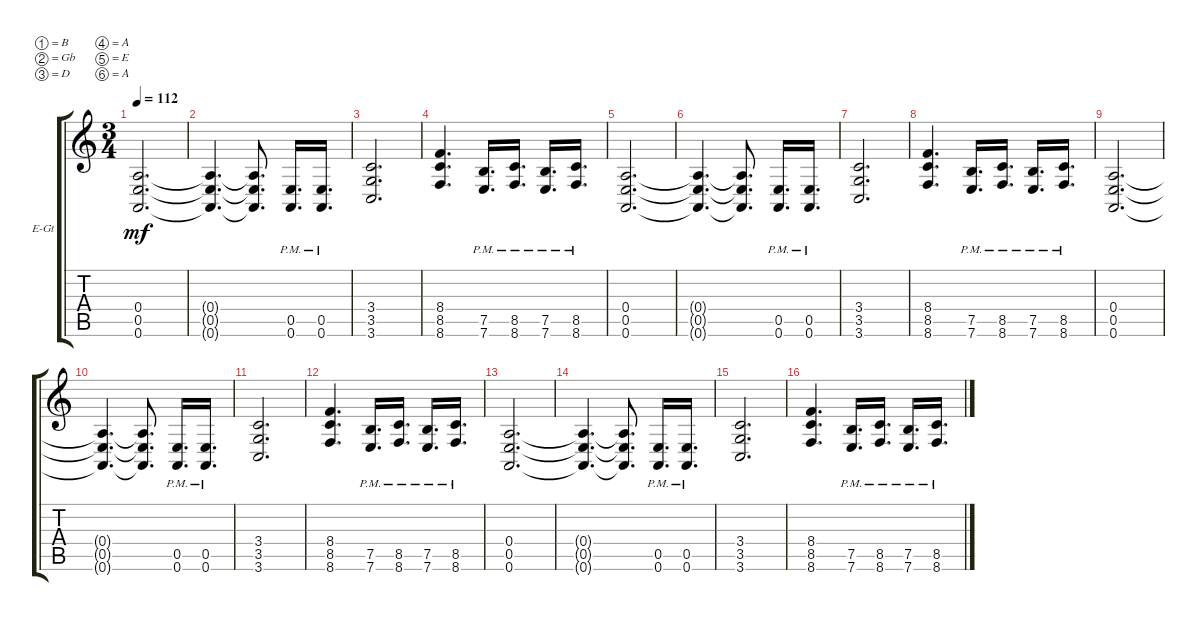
\bracketExtendMode groupsimilarinstruments
\firstSystemTrackNameOrientation horizontal
\otherSystemsTrackNameOrientation horizontal
\track ("Left" "E-Gt") {instrument distortionguitar}
\staff {score tabs}
\tuning (B3 Gb3 D3 A2 E2 A1)
\ts (3 4)
\tempo 112
\clef g2
\ks c
(0.6 0.5 0.4).2{d dy mf} |
(0.6{t} 0.5{t} 0.4{t}).4{d} (0.6{t} 0.5{t} 0.4{t}).8{d} (0.5{pm} 0.6{pm}).16{d} (0.6{pm} 0.5{pm}).16{d} |
(3.6 3.5 3.4).2{d} |
(8.6 8.5 8.4).4{d} (7.6{pm} 7.5{pm}).16{d} (8.6{pm} 8.5{pm}).16{d} (7.6{pm} 7.5{pm}).16{d} (8.6{pm} 8.5{pm}).16{d} |
(0.6 0.5 0.4).2{d} |
(0.6{t} 0.5{t} 0.4{t}).4{d} (0.6{t} 0.5{t} 0.4{t}).8{d} (0.5{pm} 0.6{pm}).16{d} (0.6{pm} 0.5{pm}).16{d} |
(3.6 3.5 3.4).2{d} |
(8.6 8.5 8.4).4{d} (7.6{pm} 7.5{pm}).16{d} (8.6{pm} 8.5{pm}).16{d} (7.6{pm} 7.5{pm}).16{d} (8.6{pm} 8.5{pm}).16{d} |
(0.6 0.5 0.4).2{d} |
(0.6{t} 0.5{t} 0.4{t}).4{d} (0.6{t} 0.5{t} 0.4{t}).8{d} (0.5{pm} 0.6{pm}).16{d} (0.6{pm} 0.5{pm}).16{d} |
(3.6 3.5 3.4).2{d} |
(8.6 8.5 8.4).4{d} (7.6{pm} 7.5{pm}).16{d} (8.6{pm} 8.5{pm}).16{d} (7.6{pm} 7.5{pm}).16{d} (8.6{pm} 8.5{pm}).16{d} |
(0.6 0.5 0.4).2{d} |
(0.6{t} 0.5{t} 0.4{t}).4{d} (0.6{t} 0.5{t} 0.4{t}).8{d} (0.5{pm} 0.6{pm}).16{d} (0.6{pm} 0.5{pm}).16{d} |
(3.6 3.5 3.4).2{d} |
(8.6 8.5 8.4).4{d} (7.6{pm} 7.5{pm}).16{d} (8.6{pm} 8.5{pm}).16{d} (7.6{pm} 7.5{pm}).16{d} (8.6{pm} 8.5{pm}).16{d}
